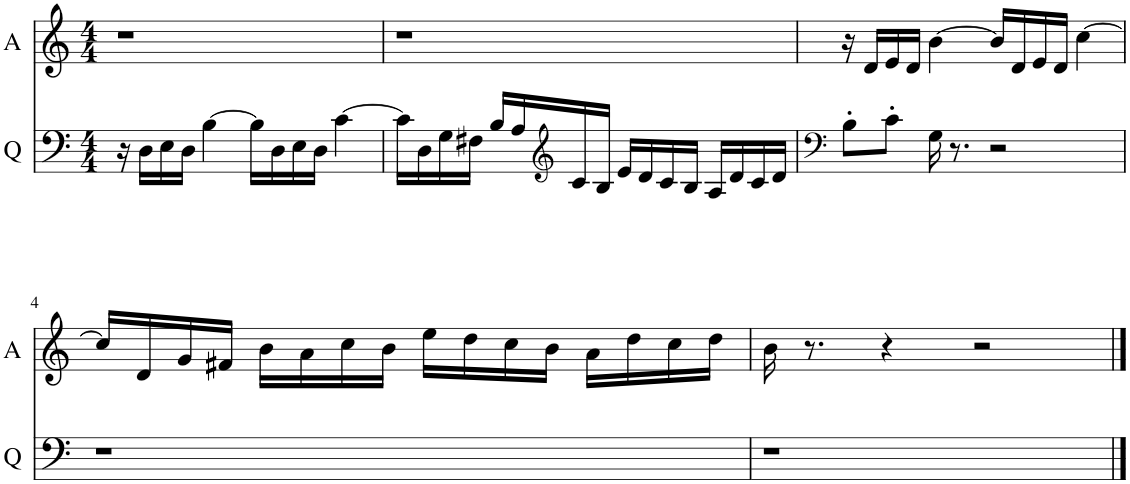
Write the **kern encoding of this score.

**kern	**kern
*part2	*part1
*staff2	*staff1
*I"Q	*I"A
*I'Q	*I'A
*clefF4	*clefG2
*k[]	*k[]
*M4/4	*M4/4
=1	=1
16r	1r
16D\LL	.
16E\	.
16D\JJ	.
[4B\	.
16B\LL]	.
16D\	.
16E\	.
16D\JJ	.
[4c\	.
=2	=2
16c\LL]	1r
16D\	.
16G\	.
16F#X\JJ	.
16B/LL	.
16A/	.
*clefG2	*
16c/	.
16B/JJ	.
16e/LL	.
16d/	.
16c/	.
16B/JJ	.
16A/LL	.
16d/	.
16c/	.
16d/JJ	.
=3	=3
*clefF4	*
8B'\L	16r
.	16d/LL
8c'\J	16e/
.	16d/JJ
16G\	[4b\
8.r	.
2r	16b/LL]
.	16d/
.	16e/
.	16d/JJ
.	[4cc\
!!LO:LB:g=z
=4	=4
1r	16cc/LL]
.	16d/
.	16g/
.	16f#X/JJ
.	16b\LL
.	16a\
.	16cc\
.	16b\JJ
.	16ee\LL
.	16dd\
.	16cc\
.	16b\JJ
.	16a\LL
.	16dd\
.	16cc\
.	16dd\JJ
=5	=5
1r	16b\
.	8.r
.	4r
.	2r
==	==
*-	*-
